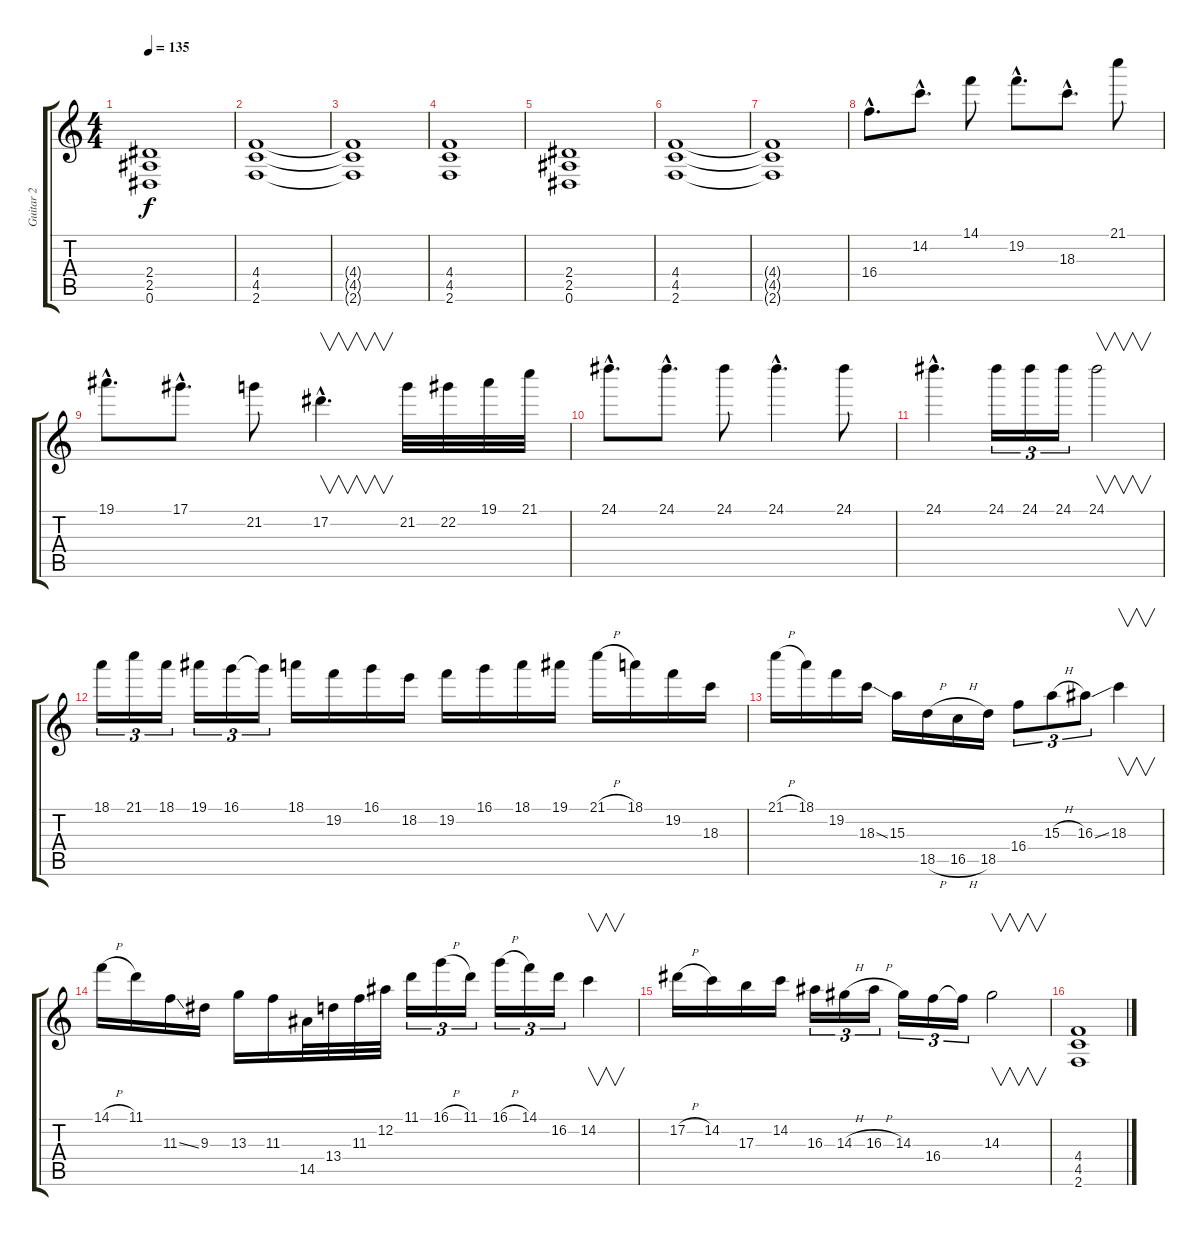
\track ("Guitar 2" "Guitar 2") {instrument distortionguitar}
\staff {score tabs}
\tuning (Eb4 Bb3 Gb3 Db3 Ab2 Eb2) {hide}
\ts (4 4)
\tempo 135
\clef g2
\ks c
(2.4 2.5 0.6).1{dy f} |
(4.4 4.5 2.6).1 |
(4.4{t} 4.5{t} 2.6{t}).1 |
(4.4 4.5 2.6).1 |
(2.4 2.5 0.6).1 |
(4.4 4.5 2.6).1 |
(4.4{t} 4.5{t} 2.6{t}).1 |
16.4{hac}.8{d} 14.2{hac}.8{d} 14.1.8 19.2{hac}.8{d} 18.3{hac}.8{d} 21.1.8 |
19.1{hac}.8{d} 17.1{hac}.8{d} 21.2.8 17.2{hac}.4{v d} 21.2.32 22.2.32 19.1.32 21.1.32 |
24.1{hac}.8{d} 24.1{hac}.8{d} 24.1.8 24.1{hac}.4{d} 24.1.8 |
24.1{hac}.4{d} 24.1.16{tu (3 2)} 24.1.16{tu (3 2)} 24.1.16{tu (3 2)} 24.1.2{v} |
18.1.16{tu (3 2)} 21.1.16{tu (3 2)} 18.1.16{tu (3 2)} 19.1.16{tu (3 2)} 16.1.16{tu (3 2)} 16.1{t}.16{tu (3 2)} 18.1.16 19.2.16 16.1.16 18.2.16 19.2.16 16.1.16 18.1.16 19.1.16 21.1{h}.16 18.1.16 19.2.16 18.3.16 |
21.1{h}.16 18.1.16 19.2.16 18.3{ss}.16 15.3.16 18.5{h}.16 16.5{h}.16 18.5.16 16.4.8{tu (3 2)} 15.3{h}.8{tu (3 2)} 16.3{ss}.8{tu (3 2)} 18.3.4{v} |
14.1{h}.16 11.1.16 11.3{ss}.16 9.3.16 13.3.16 11.3.16 14.5.32 13.4.32 11.3.32 12.2.32 11.1.16{tu (3 2)} 16.1{h}.16{tu (3 2)} 11.1.16{tu (3 2)} 16.1{h}.16{tu (3 2)} 14.1.16{tu (3 2)} 16.2.16{tu (3 2)} 14.2.4{v} |
17.2{h}.16 14.2.16 17.3.16 14.2.16 16.3.16{tu (3 2)} 14.3{h}.16{tu (3 2)} 16.3{h}.16{tu (3 2)} 14.3.16{tu (3 2)} 16.4.16{tu (3 2)} 16.4{t}.16{tu (3 2)} 14.3.2{v} |
(4.4 4.5 2.6).1
